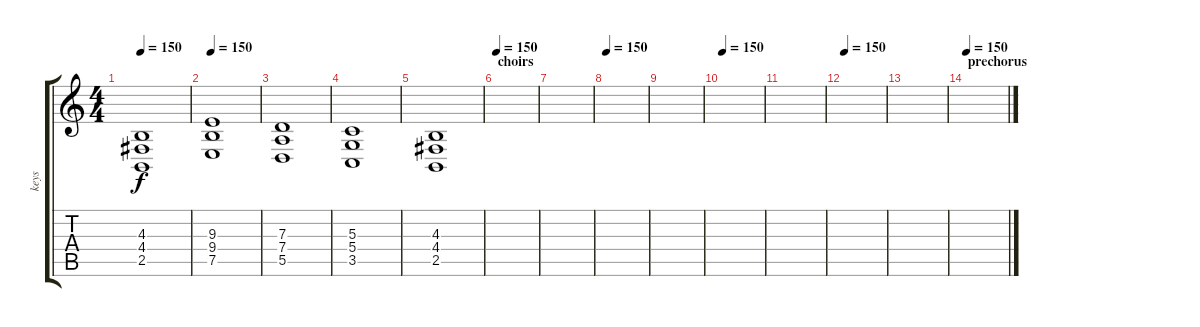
\track ("keys" "keys") {instrument pad8sweep}
\staff {score tabs}
\tuning (E4 B3 G3 D3 A2 E2) {hide}
\ts (4 4)
\tempo 150
\clef g2
\ks c
(4.3 4.4 2.5).1{dy f} |
\tempo 150
(9.3 9.4 7.5).1 |
(7.3 7.4 5.5).1 |
(5.3 5.4 3.5).1 |
(4.3 4.4 2.5).1 |
\section ("" "choirs")
\tempo 150
|
|
\tempo 150
|
|
\tempo 150
|
|
\tempo 150
|
|
\section ("" "prechorus")
\tempo 150
